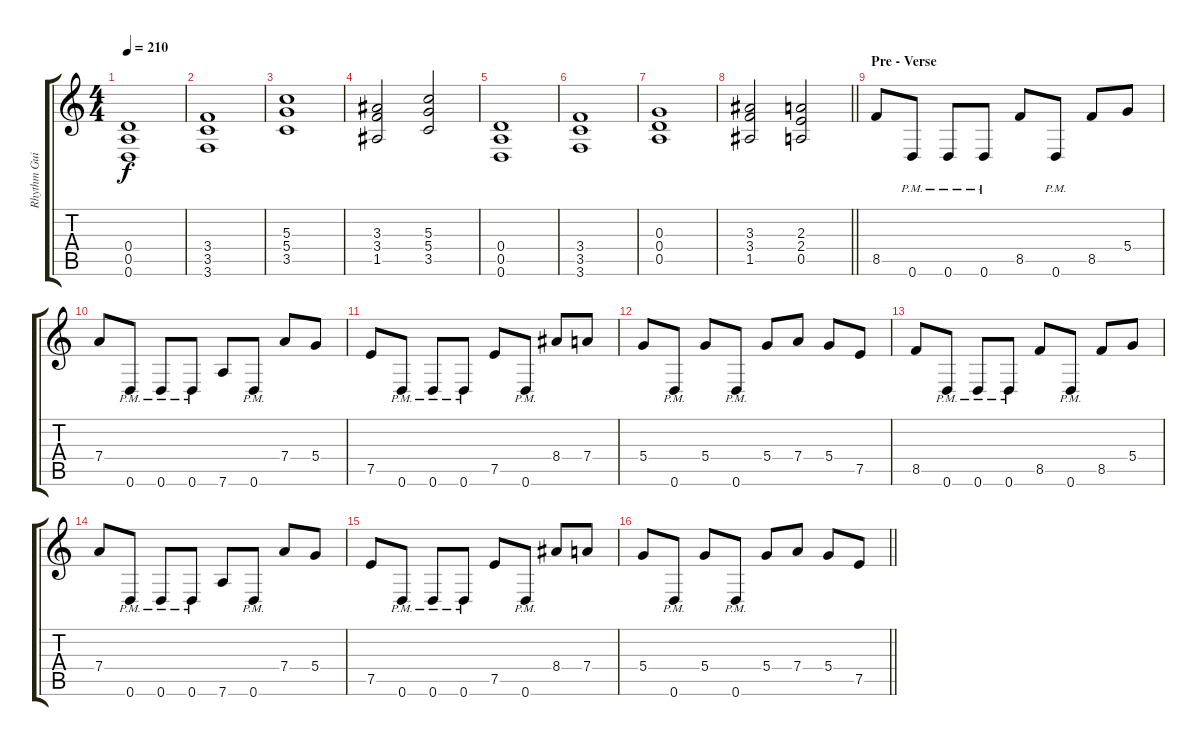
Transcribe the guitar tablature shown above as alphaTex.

\track ("Rhythm Guitar" "Rhythm Gui") {instrument distortionguitar}
\staff {score tabs}
\tuning (E4 B3 G3 D3 A2 D2) {hide}
\ts (4 4)
\tempo 210
\clef g2
\ks c
(0.4 0.5 0.6).1{dy f} |
(3.4 3.5 3.6).1 |
(5.3 5.4 3.5).1 |
(3.3 3.4 1.5).2 (5.3 5.4 3.5).2 |
(0.4 0.5 0.6).1 |
(3.4 3.5 3.6).1 |
(0.3 0.4 0.5).1 |
\barLineRight lightlight
(3.3 3.4 1.5).2 (2.3 2.4 0.5).2 |
\section ("" "Pre - Verse")
8.5.8{volume 16} 0.6{pm}.8 0.6{pm}.8 0.6{pm}.8 8.5.8 0.6{pm}.8 8.5.8 5.4.8 |
7.4.8 0.6{pm}.8 0.6{pm}.8 0.6{pm}.8 7.6.8 0.6{pm}.8 7.4.8 5.4.8 |
7.5.8 0.6{pm}.8 0.6{pm}.8 0.6{pm}.8 7.5.8 0.6{pm}.8 8.4.8 7.4.8 |
5.4.8 0.6{pm}.8 5.4.8 0.6{pm}.8 5.4.8 7.4.8 5.4.8 7.5.8 |
8.5.8 0.6{pm}.8 0.6{pm}.8 0.6{pm}.8 8.5.8 0.6{pm}.8 8.5.8 5.4.8 |
7.4.8 0.6{pm}.8 0.6{pm}.8 0.6{pm}.8 7.6.8 0.6{pm}.8 7.4.8 5.4.8 |
7.5.8 0.6{pm}.8 0.6{pm}.8 0.6{pm}.8 7.5.8 0.6{pm}.8 8.4.8 7.4.8 |
\barLineRight lightlight
5.4.8 0.6{pm}.8 5.4.8 0.6{pm}.8 5.4.8 7.4.8 5.4.8 7.5.8
